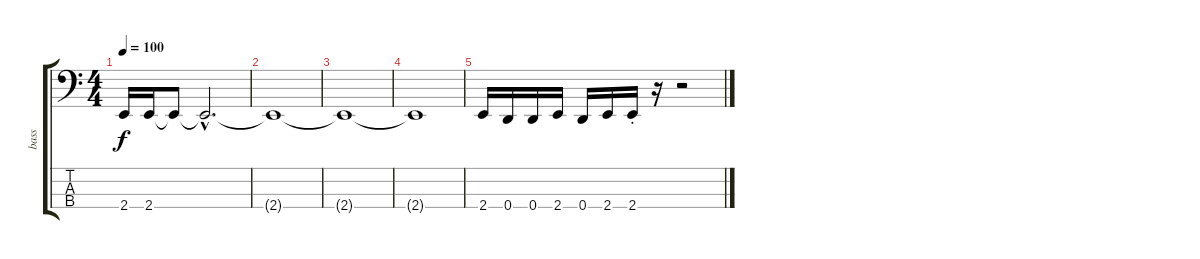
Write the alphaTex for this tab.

\track ("bass" "bass") {instrument electricbasspick}
\staff {score tabs}
\tuning (G2 D2 A1 D1) {hide}
\ts (4 4)
\tempo 100
\clef f4
\ks c
2.4.16{dy f} 2.4.16 2.4{t}.8 2.4{hac t}.2{d} |
2.4{t}.1 |
2.4{t}.1 |
2.4{t}.1 |
2.4.16 0.4.16 0.4.16 2.4.16 0.4.16 2.4.16 2.4{st}.16 r.16 r.2
